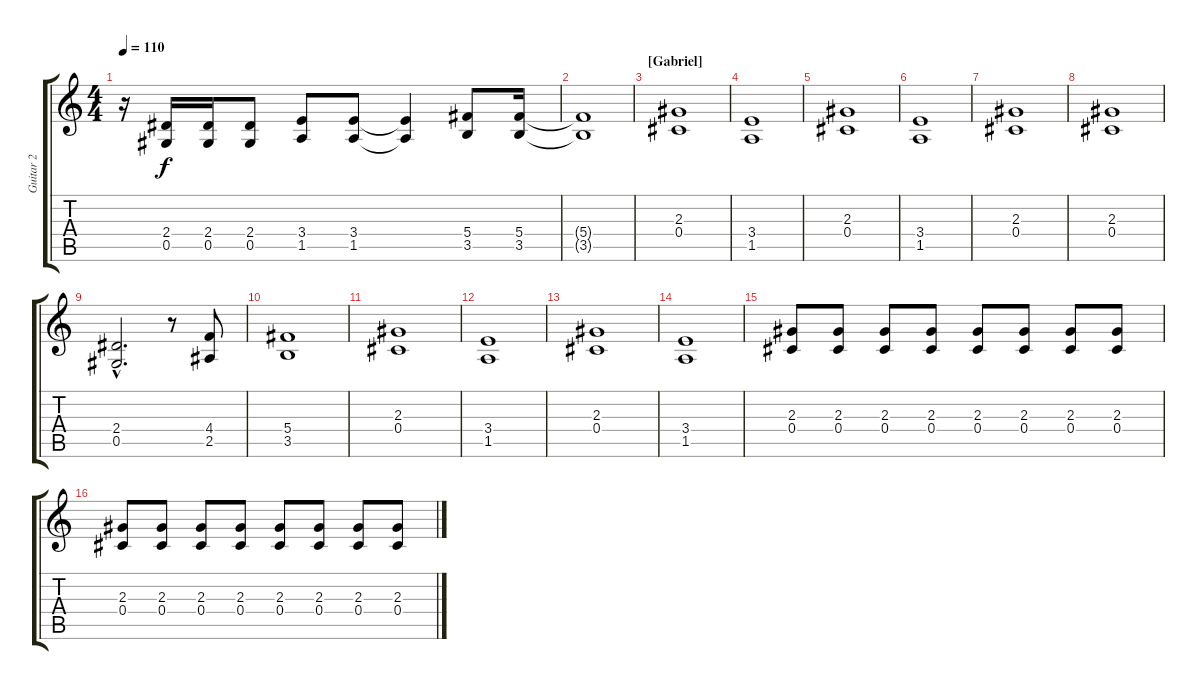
\track ("Guitar 2" "Guitar 2") {instrument overdrivenguitar}
\staff {score tabs}
\tuning (Eb4 Bb3 Gb3 Db3 Ab2 Db2) {hide}
\ts (4 4)
\tempo 110
\clef g2
\ks c
r.16{dy f} (2.4 0.5).16 (2.4 0.5).16 (2.4 0.5).8 (3.4 1.5).8 (3.4 1.5).8 (3.4{t} 1.5{t}).4 (5.4 3.5).8 (5.4 3.5).16 |
(5.4{t} 3.5{t}).1 |
\section ("" "[Gabriel]")
(2.3 0.4).1 |
(3.4 1.5).1 |
(2.3 0.4).1 |
(3.4 1.5).1 |
(2.3 0.4).1 |
(2.3 0.4).1 |
(2.4{hac} 0.5{hac}).2{d} r.8 (4.4 2.5).8 |
(5.4 3.5).1 |
(2.3 0.4).1 |
(3.4 1.5).1 |
(2.3 0.4).1 |
(3.4 1.5).1 |
(2.3 0.4).8 (2.3 0.4).8 (2.3 0.4).8 (2.3 0.4).8 (2.3 0.4).8 (2.3 0.4).8 (2.3 0.4).8 (2.3 0.4).8 |
(2.3 0.4).8 (2.3 0.4).8 (2.3 0.4).8 (2.3 0.4).8 (2.3 0.4).8 (2.3 0.4).8 (2.3 0.4).8 (2.3 0.4).8
